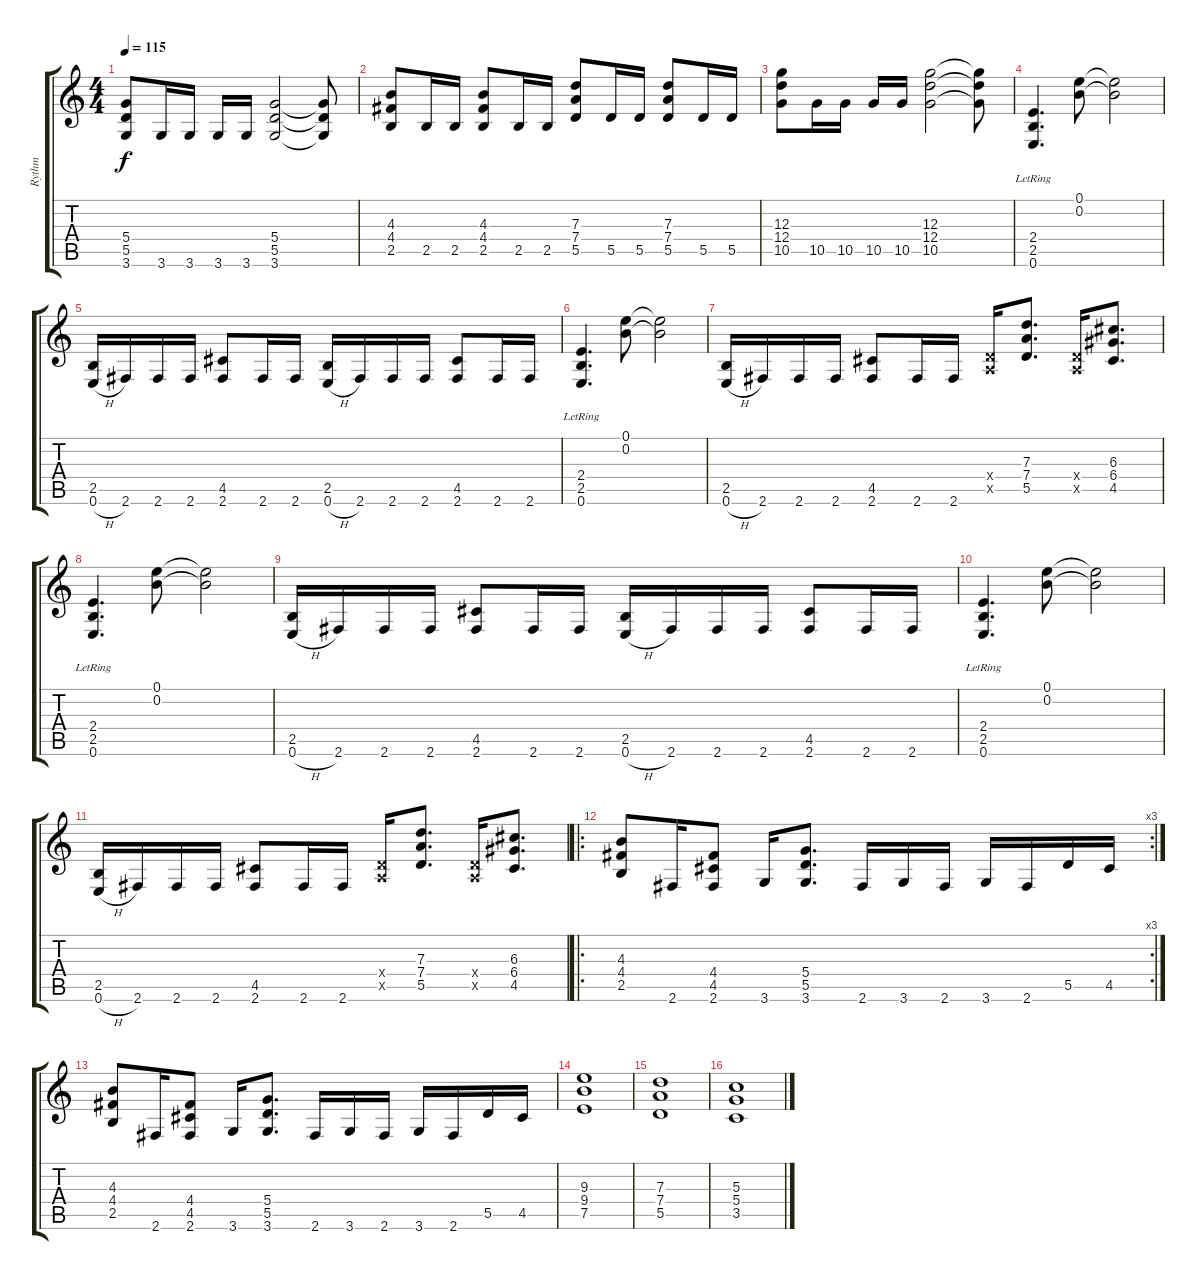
\track ("Rythm" "Rythm") {instrument distortionguitar}
\staff {score tabs}
\tuning (E4 B3 G3 D3 A2 E2) {hide}
\ts (4 4)
\tempo 115
\clef g2
\ks c
(5.4 5.5 3.6).8{dy f} 3.6.16 3.6.16 3.6.16 3.6.16 (5.4 5.5 3.6).2 (5.4{t} 5.5{t} 3.6{t}).8 |
(4.3 4.4 2.5).8 2.5.16 2.5.16 (4.3 4.4 2.5).8 2.5.16 2.5.16 (7.3 7.4 5.5).8 5.5.16 5.5.16 (7.3 7.4 5.5).8 5.5.16 5.5.16 |
(12.3 12.4 10.5).8 10.5.16 10.5.16 10.5.16 10.5.16 (12.3 12.4 10.5).2 (12.3{t} 12.4{t} 10.5{t}).8 |
(2.4{lr} 2.5{lr} 0.6{lr}).4{d} (0.1 0.2).8 (0.1{t} 0.2{t}).2 |
(2.5 0.6{h}).16 2.6.16 2.6.16 2.6.16 (4.5 2.6).8 2.6.16 2.6.16 (2.5 0.6{h}).16 2.6.16 2.6.16 2.6.16 (4.5 2.6).8 2.6.16 2.6.16 |
(2.4{lr} 2.5{lr} 0.6{lr}).4{d} (0.1 0.2).8 (0.1{t} 0.2{t}).2 |
(2.5 0.6{h}).16 2.6.16 2.6.16 2.6.16 (4.5 2.6).8 2.6.16 2.6.16 (0.4{x} 0.5{x}).16 (7.3 7.4 5.5).8{d} (0.4{x} 0.5{x}).16 (6.3 6.4 4.5).8{d} |
(2.4{lr} 2.5{lr} 0.6{lr}).4{d} (0.1 0.2).8 (0.1{t} 0.2{t}).2 |
(2.5 0.6{h}).16 2.6.16 2.6.16 2.6.16 (4.5 2.6).8 2.6.16 2.6.16 (2.5 0.6{h}).16 2.6.16 2.6.16 2.6.16 (4.5 2.6).8 2.6.16 2.6.16 |
(2.4{lr} 2.5{lr} 0.6{lr}).4{d} (0.1 0.2).8 (0.1{t} 0.2{t}).2 |
(2.5 0.6{h}).16 2.6.16 2.6.16 2.6.16 (4.5 2.6).8 2.6.16 2.6.16 (0.4{x} 0.5{x}).16 (7.3 7.4 5.5).8{d} (0.4{x} 0.5{x}).16 (6.3 6.4 4.5).8{d} |
\ro
\rc 3
(4.3 4.4 2.5).8 2.6.16 (4.4 4.5 2.6).8 3.6.16 (5.4 5.5 3.6).8{d} 2.6.16 3.6.16 2.6.16 3.6.16 2.6.16 5.5.16 4.5.16 |
(4.3 4.4 2.5).8 2.6.16 (4.4 4.5 2.6).8 3.6.16 (5.4 5.5 3.6).8{d} 2.6.16 3.6.16 2.6.16 3.6.16 2.6.16 5.5.16 4.5.16 |
(9.3 9.4 7.5).1 |
(7.3 7.4 5.5).1 |
(5.3 5.4 3.5).1
